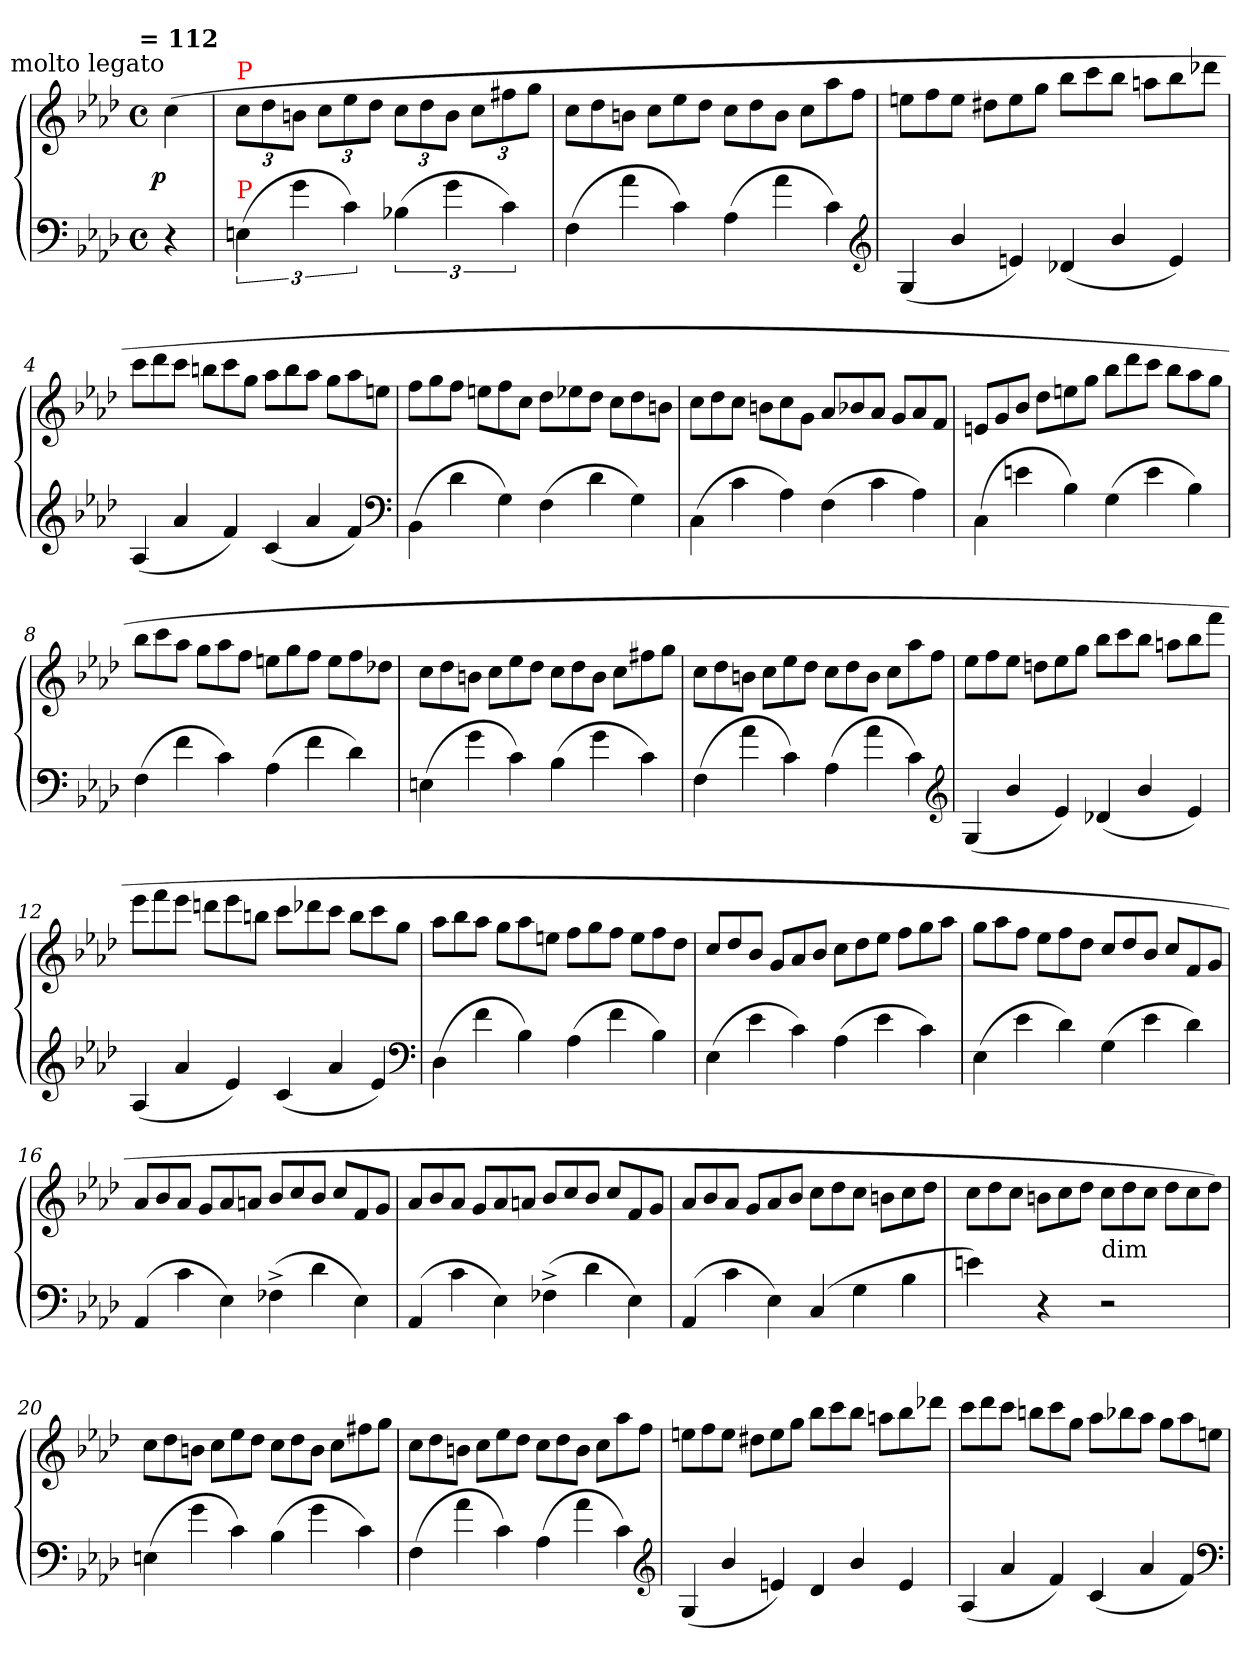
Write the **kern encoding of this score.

**kern	**kern	**dynam
*part1	*part1	*part1
*staff2	*staff1	*staff1/2
*clefF4	*clefG2	*
*k[b-e-a-d-]	*k[b-e-a-d-]	*
*f:	*f:	*
!!LO:TX:omd:t=&nbsp;=&nbsp;112
*M4/4	*M4/4	*
*met(c)	*met(c)	*
*MM224	*MM224	*
=	=	=
!	!LO:TX:a:rj:t=molto legato	!
!	!	!LO:DY:rj
4r	(>4cc	p
=1	=1	=1
*	*Xbrackettup	*
!	!LO:TX:a:color=red:t=P	!
!LO:TX:a:color=red:t=P	!	!
(>6En	12ccL	.
.	12dd-	.
6g	12bnJ	.
.	12ccL	.
6c)	12ee-	.
.	12dd-J	.
(>6B-X	12ccL	.
.	12dd-	.
6g	12bJ	.
.	12ccL	.
6c)	12ff#X	.
.	12ggJ	.
=2	=2	=2
*Xtuplet	*Xtuplet	*
(>6F	12ccL	.
.	12dd-	.
6a-	12bnJ	.
.	12ccL	.
6c)	12ee-	.
.	12dd-J	.
(>6A-	12ccL	.
.	12dd-	.
6a-	12bJ	.
.	12ccL	.
6c)	12aa-	.
.	12ffJ	.
*clefG2	*	*
=3	=3	=3
(<6G	12eenL	.
.	12ff	.
6b-/	12eeJ	.
.	12dd#XL	.
6en)	12ee	.
.	12ggJ	.
(<6d-X	12bb-L	.
.	12ccc	.
6b-/	12bb-J	.
.	12aanL	.
6e)	12bb-	.
.	12ddd-XJ	.
=4	=4	=4
(<6A-	12cccL	.
.	12ddd-	.
6a-	12cccJ	.
.	12bbnL	.
6f)	12ccc	.
.	12ggJ	.
(<6c	12aa-L	.
.	12bb	.
6a-	12aa-J	.
.	12ggL	.
6f)	12aa-	.
.	12eenJ	.
*clefF4	*	*
=5	=5	=5
(>6BB-\	12ffL	.
.	12gg	.
6d-	12ffJ	.
.	12eenL	.
6G)	12ff	.
.	12ccJ	.
(>6F	12dd-L	.
.	12ee-X	.
6d-	12dd-J	.
.	12ccL	.
6G)	12dd-	.
.	12bnJ	.
=6	=6	=6
(>6C\	12ccL	.
.	12dd-	.
6c	12ccJ	.
.	12bn\L	.
6A-)	12cc\	.
.	12g\J	.
(>6F	12a-L	.
.	12b-X	.
6c	12a-J	.
.	12gL	.
6A-)	12a-	.
.	12fJ	.
=7	=7	=7
(>6C\	12enL	.
.	12g	.
6en	12b-J	.
.	12dd-L	.
6B-)	12een	.
.	12ggJ	.
(>6G	12bb-L	.
.	12ddd-	.
6e	12cccJ	.
.	12bb-L	.
6B-)	12aa-	.
.	12ggJ	.
=8	=8	=8
(>6F	12bb-L	.
.	12ccc	.
6f	12aa-J	.
.	12ggL	.
6c)	12aa-	.
.	12ffJ	.
(>6A-	12eenL	.
.	12gg	.
6f	12ffJ	.
.	12eeL	.
6d-)	12ff	.
.	12dd-XJ	.
=9	=9	=9
(>6En	12ccL	.
.	12dd-	.
6g	12bnJ	.
.	12ccL	.
6c)	12ee-	.
.	12dd-J	.
(>6B-	12ccL	.
.	12dd-	.
6g	12bJ	.
.	12ccL	.
6c)	12ff#X	.
.	12ggJ	.
=10	=10	=10
(>6F	12ccL	.
.	12dd-	.
6a-	12bnJ	.
.	12ccL	.
6c)	12ee-	.
.	12dd-J	.
(>6A-	12ccL	.
.	12dd-	.
6a-	12bJ	.
.	12ccL	.
6c)	12aa-	.
.	12ffJ	.
*clefG2	*	*
=11	=11	=11
(<6G	12ee-L	.
.	12ff	.
6b-/	12ee-J	.
.	12ddnL	.
6e-)	12ee-	.
.	12ggJ	.
(<6d-X	12bb-L	.
.	12ccc	.
6b-/	12bb-J	.
.	12aanL	.
6e-)	12bb-	.
.	12fffJ	.
=12	=12	=12
(<6A-	12eee-L	.
.	12fff	.
6a-	12eee-J	.
.	12dddnL	.
6e-)	12eee-	.
.	12bbnJ	.
(<6c	12cccL	.
.	12ddd-X	.
6a-	12cccJ	.
.	12bbL	.
6e-)	12ccc	.
.	12ggJ	.
*clefF4	*	*
=13	=13	=13
(>6D-	12aa-L	.
.	12bb-	.
6f	12aa-J	.
.	12ggL	.
6B-)	12aa-	.
.	12eenJ	.
(>6A-	12ffL	.
.	12gg	.
6f	12ffJ	.
.	12eeL	.
6B-)	12ff	.
.	12dd-J	.
=14	=14	=14
(>6E-	12cc/L	.
.	12dd-	.
6e-	12b-J	.
.	12gL	.
6c)	12a-	.
.	12b-J	.
(>6A-	12ccL	.
.	12dd-	.
6e-	12ee-J	.
.	12ffL	.
6c)	12gg	.
.	12aa-J	.
=15	=15	=15
(>6E-	12ggL	.
.	12aa-	.
6e-	12ffJ	.
.	12ee-L	.
6d-)	12ff	.
.	12dd-J	.
(>6G	12cc/L	.
.	12dd-	.
6e-	12b-J	.
.	12ccL	.
6d-)	12f	.
.	12gJ	.
=16	=16	=16
(>6AA-	12a-L	.
.	12b-	.
6c	12a-J	.
.	12gL	.
6E-)	12a-	.
.	12anJ	.
(>6F-X^<	12b-/L	.
.	12cc	.
6d-	12b-J	.
.	12ccL	.
6E-)	12f	.
.	12gJ	.
=17	=17	=17
(>6AA-	12a-L	.
.	12b-	.
6c	12a-J	.
.	12gL	.
6E-)	12a-	.
.	12anJ	.
(>6F-X^<	12b-L	.
.	12cc/	.
6d-	12b-J	.
.	12ccL	.
6E-)	12f	.
.	12gJ	.
=18	=18	=18
(>6AA-	12a-L	.
.	12b-	.
6c	12a-J	.
.	12gL	.
6E-)	12a-	.
.	12b-J	.
(>6C	12ccL	.
.	12dd-	.
6G	12ccJ	.
.	12bnL	.
6B-	12cc	.
.	12dd-J	.
=19	=19	=19
4en)	12ccL	.
.	12dd-	.
.	12ccJ	.
4r	12bnL	.
.	12cc	.
.	12dd-J	.
!	!LO:TX:c:t=dim	!
2r	12ccL	.
.	12dd-	.
.	12ccJ	.
.	12dd-L	.
.	12cc	.
.	12dd-J)	.
=20	=20	=20
(>6En	12ccL	.
.	12dd-	.
6g	12bnJ	.
.	12ccL	.
6c)	12ee-	.
.	12dd-J	.
(>6B-	12ccL	.
.	12dd-	.
6g	12bJ	.
.	12ccL	.
6c)	12ff#X	.
.	12ggJ	.
=21	=21	=21
(>6F	12ccL	.
.	12dd-	.
6a-	12bnJ	.
.	12ccL	.
6c)	12ee-	.
.	12dd-J	.
(>6A-	12ccL	.
.	12dd-	.
6a-	12bJ	.
.	12ccL	.
6c)	12aa-	.
.	12ffJ	.
*clefG2	*	*
=22	=22	=22
(<6G	12eenL	.
.	12ff	.
6b-/	12eeJ	.
.	12dd#XL	.
6en)	12ee	.
.	12ggJ	.
6d-	12bb-L	.
.	12ccc	.
6b-/	12bb-J	.
.	12aanL	.
6e	12bb-	.
.	12ddd-XJ	.
=23	=23	=23
(<6A-	12cccL	.
.	12ddd-	.
6a-	12cccJ	.
.	12bbnL	.
6f)	12ccc	.
.	12ggJ	.
(<6c	12aa-L	.
.	12bb-X	.
6a-	12aa-J	.
.	12ggL	.
6f)	12aa-	.
.	12eenJ	.
*clefF4	*	*
=	=	=
*-	*-	*-
